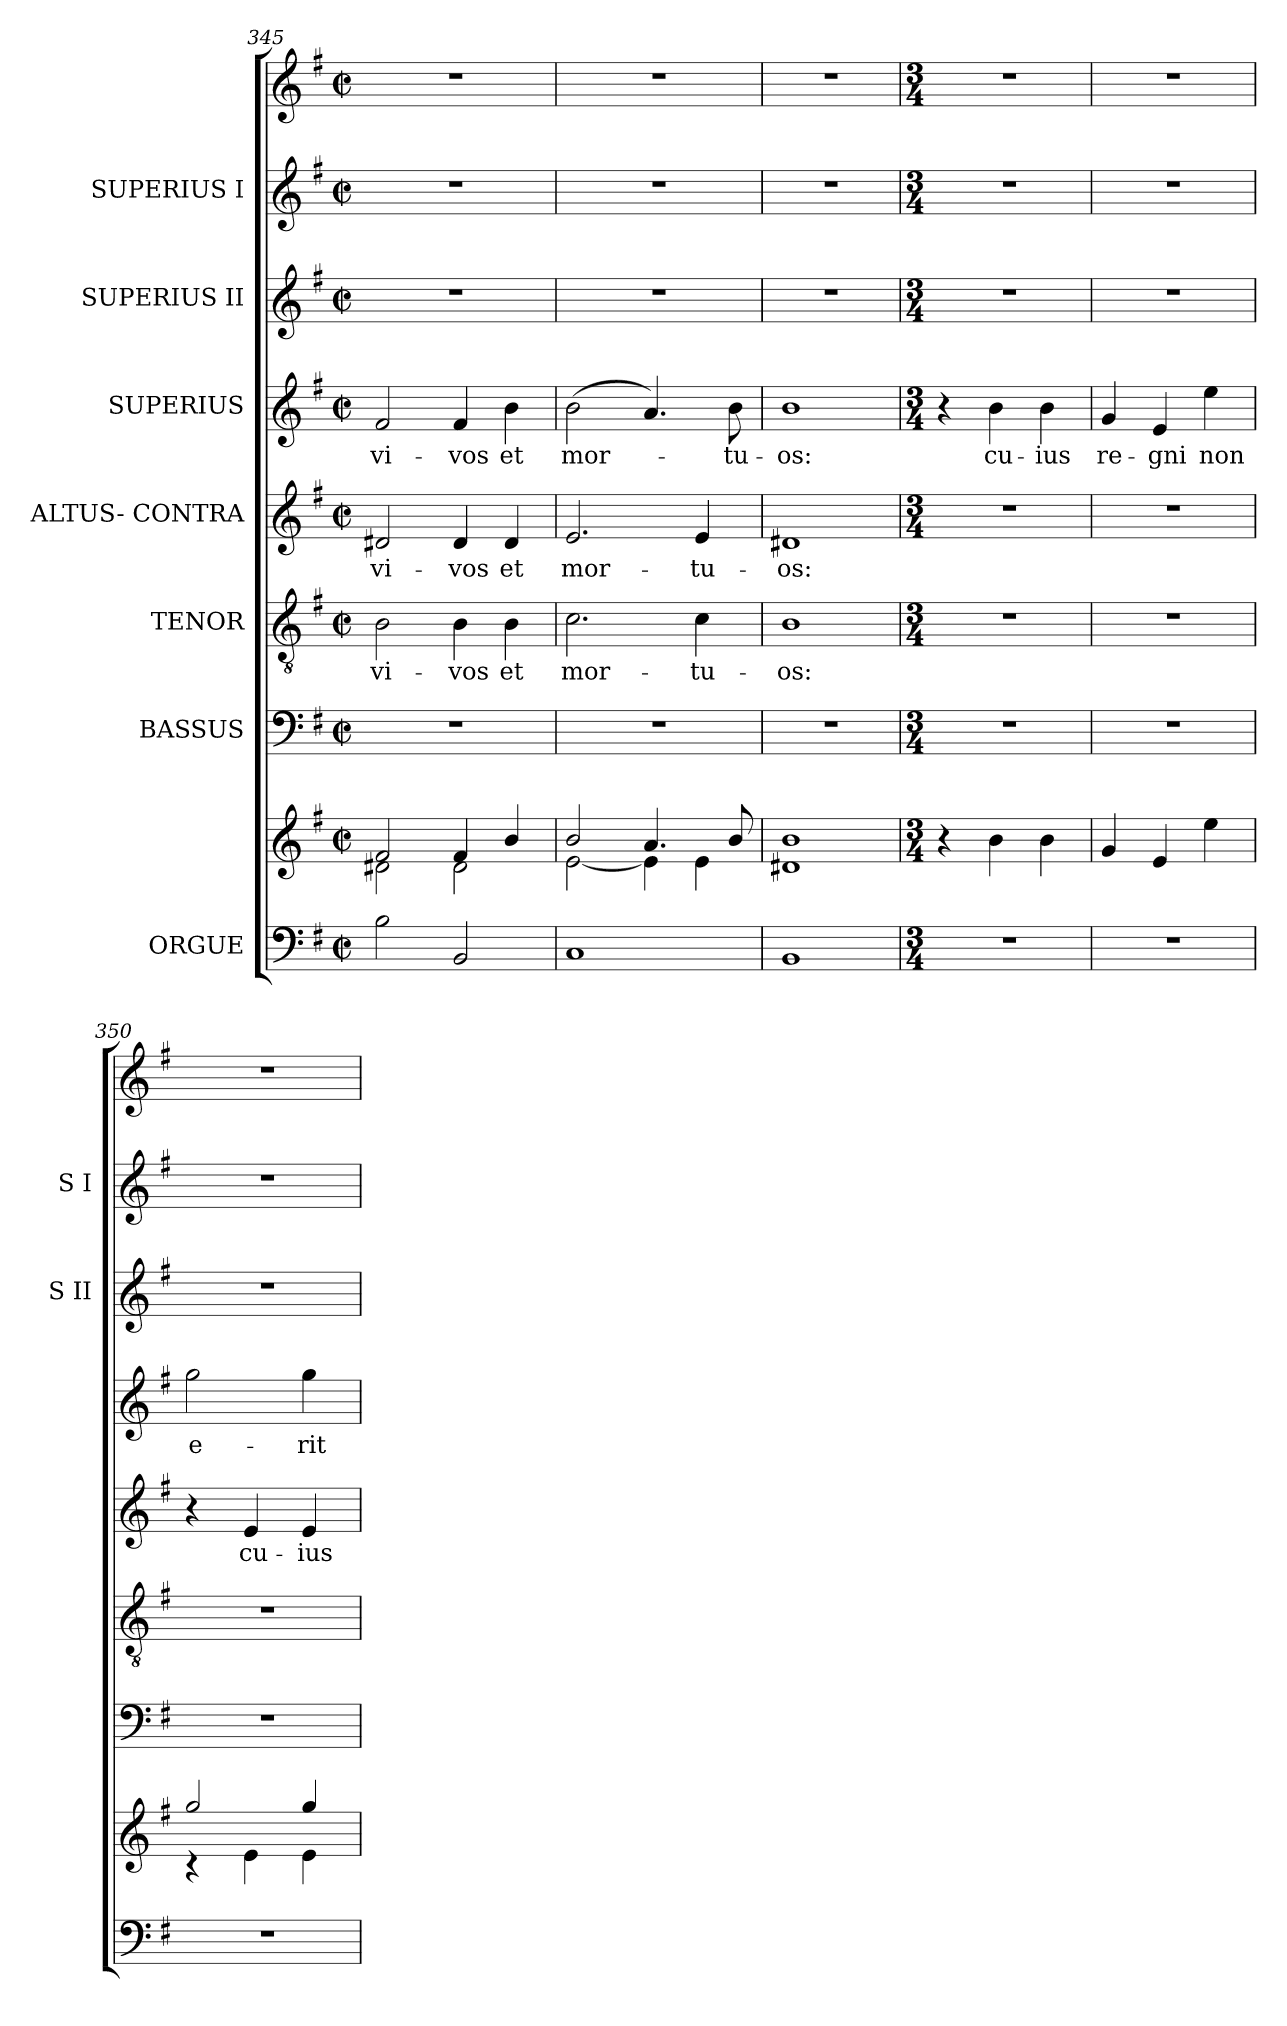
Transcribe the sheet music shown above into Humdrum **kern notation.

**kern	**kern	**kern	**kern	**text	**kern	**text	**kern	**text	**kern	**kern	**kern
*part8	*part8	*part7	*part6	*part6	*part5	*part5	*part4	*part4	*part3	*part2	*part1
*staff9	*staff8	*staff7	*staff6	*staff6	*staff5	*staff5	*staff4	*staff4	*staff3	*staff2	*staff1
*I"ORGUE	*	*I"BASSUS	*I"TENOR	*	*I"ALTUS- CONTRA	*	*I"SUPERIUS	*	*I"SUPERIUS II	*I"SUPERIUS I	*
*	*	*	*	*	*	*	*	*	*I'S II	*I'S I	*
!!LO:LB:g=z
*clefF4	*clefG2	*clefF4	*clefGv2	*	*clefG2	*	*clefG2	*	*clefG2	*clefG2	*clefG2
*k[f#]	*k[f#]	*k[f#]	*k[f#]	*	*k[f#]	*	*k[f#]	*	*k[f#]	*k[f#]	*k[f#]
*e:	*e:	*e:	*e:	*	*e:	*	*e:	*	*e:	*e:	*e:
*M2/2	*M2/2	*M2/2	*M2/2	*	*M2/2	*	*M2/2	*	*M2/2	*M2/2	*M2/2
*met(c|)	*met(c|)	*met(c|)	*met(c|)	*	*met(c|)	*	*met(c|)	*	*met(c|)	*met(c|)	*met(c|)
=345	=345	=345	=345	=345	=345	=345	=345	=345	=345	=345	=345
*	*^	*	*	*	*	*	*	*	*	*	*
!	!	!	!	!	!LO:LY:b	!	!LO:LY:b	!	!LO:LY:b	!	!	!
2B\	2f#/	2d#X\	1r	2B\	vi-	2d#X/	vi-	2f#/	vi-	1r	1r	1r
!	!	!	!	!	!LO:LY:b	!	!LO:LY:b	!	!LO:LY:b	!	!	!
2BB/	4f#/	2d#\	.	4B\	-vos	4d#/	-vos	4f#/	-vos	.	.	.
!	!	!	!	!	!LO:LY:b	!	!LO:LY:b	!	!LO:LY:b	!	!	!
.	4b/	.	.	4B\	et	4d#/	et	4b\	et	.	.	.
=346	=346	=346	=346	=346	=346	=346	=346	=346	=346	=346	=346	=346
!	!	!	!	!	!LO:LY:b	!	!LO:LY:b	!	!LO:LY:b	!	!	!
1C	2b/	[<2e\	1r	2.c\	mor-	2.e/	mor-	(>2b\	mor-	1r	1r	1r
.	4.a/	4e\]	.	.	.	.	.	4.a/)	.	.	.	.
!	!	!	!	!	!LO:LY:b	!	!LO:LY:b	!	!	!	!	!
.	.	4e\	.	4c\	-tu-	4e/	-tu-	.	.	.	.	.
!	!	!	!	!	!	!	!	!	!LO:LY:b	!	!	!
.	8b/	.	.	.	.	.	.	8b\	-tu-	.	.	.
=347	=347	=347	=347	=347	=347	=347	=347	=347	=347	=347	=347	=347
!	!	!	!	!	!LO:LY:b	!	!LO:LY:b	!	!LO:LY:b	!	!	!
1BB	1b	1d#X	1r	1B	-os:	1d#X	-os:	1b	-os:	1r	1r	1r
*	*v	*v	*	*	*	*	*	*	*	*	*	*
=348	=348	=348	=348	=348	=348	=348	=348	=348	=348	=348	=348
*M3/4	*M3/4	*M3/4	*M3/4	*	*M3/4	*	*M3/4	*	*M3/4	*M3/4	*M3/4
2.r	4r	2.r	2.r	.	2.r	.	4r	.	2.r	2.r	2.r
!	!	!	!	!	!	!	!	!LO:LY:b	!	!	!
.	4b\	.	.	.	.	.	4b\	cu-	.	.	.
!	!	!	!	!	!	!	!	!LO:LY:b	!	!	!
.	4b\	.	.	.	.	.	4b\	-ius	.	.	.
=349	=349	=349	=349	=349	=349	=349	=349	=349	=349	=349	=349
!	!	!	!	!	!	!	!	!LO:LY:b	!	!	!
2.r	4g/	2.r	2.r	.	2.r	.	4g/	re-	2.r	2.r	2.r
!	!	!	!	!	!	!	!	!LO:LY:b	!	!	!
.	4e/	.	.	.	.	.	4e/	-gni	.	.	.
!	!	!	!	!	!	!	!	!LO:LY:b	!	!	!
.	4ee\	.	.	.	.	.	4ee\	non	.	.	.
!!LO:PB:g=z
=350	=350	=350	=350	=350	=350	=350	=350	=350	=350	=350	=350
*	*^	*	*	*	*	*	*	*	*	*	*
!	!	!	!	!	!	!	!	!	!LO:LY:b	!	!	!
2.r	2gg/	4rc	2.r	2.r	.	4r	.	2gg\	e-	2.r	2.r	2.r
!	!	!	!	!	!	!	!LO:LY:b	!	!	!	!	!
.	.	4e\	.	.	.	4e/	cu-	.	.	.	.	.
!	!	!	!	!	!	!	!LO:LY:b	!	!LO:LY:b	!	!	!
.	4gg/	4e\	.	.	.	4e/	-ius	4gg\	-rit	.	.	.
*	*v	*v	*	*	*	*	*	*	*	*	*	*
=	=	=	=	=	=	=	=	=	=	=	=
*-	*-	*-	*-	*-	*-	*-	*-	*-	*-	*-	*-
